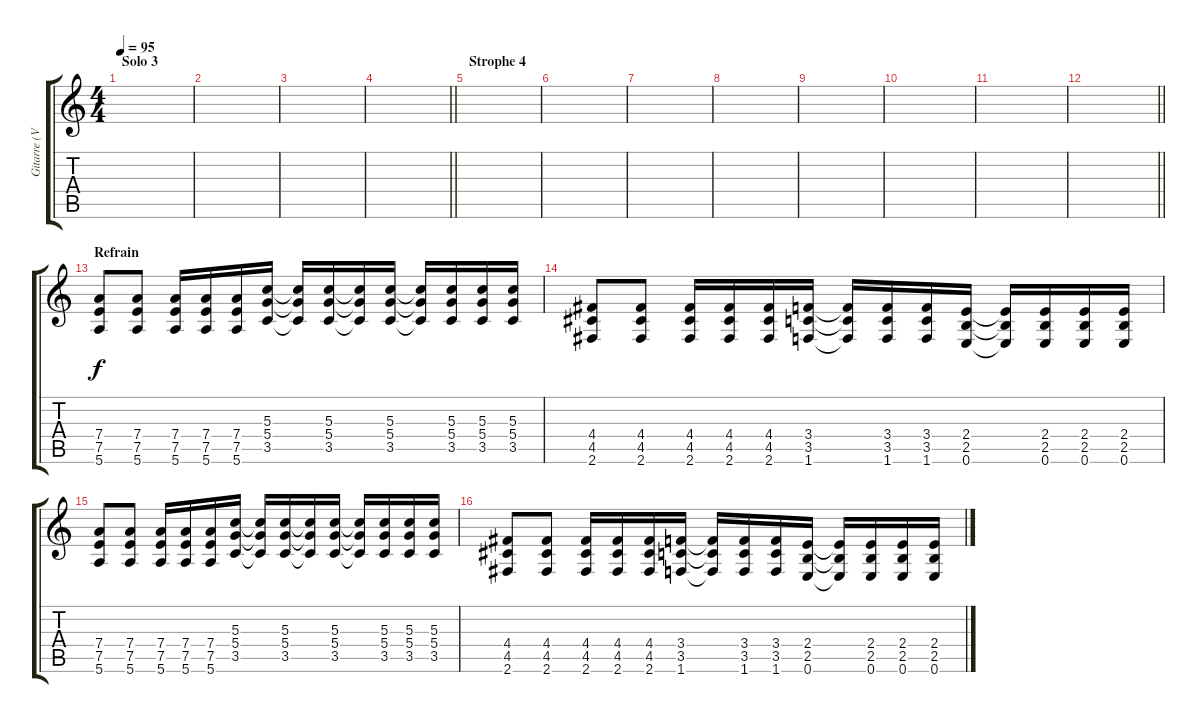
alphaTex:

\track ("Gitarre (Verzerrt)" "Gitarre (V") {instrument distortionguitar}
\staff {score tabs}
\tuning (E4 B3 G3 D3 A2 E2) {hide}
\ts (4 4)
\section ("" "Solo 3")
\tempo 95
\clef g2
\ks c
|
|
|
\barLineRight lightlight
|
\section ("" "Strophe 4")
|
|
|
|
|
|
|
\barLineRight lightlight
|
\section ("" "Refrain")
(7.4 7.5 5.6).8 (7.4 7.5 5.6).8 (7.4 7.5 5.6).16 (7.4 7.5 5.6).16 (7.4 7.5 5.6).16 (5.3 5.4 3.5).16 (5.3{t} 5.4{t} 3.5{t}).16 (5.3 5.4 3.5).16 (5.3{t} 5.4{t} 3.5{t}).16 (5.3 5.4 3.5).16 (5.3{t} 5.4{t} 3.5{t}).16 (5.3 5.4 3.5).16 (5.3 5.4 3.5).16 (5.3 5.4 3.5).16 |
(4.4 4.5 2.6).8 (4.4 4.5 2.6).8 (4.4 4.5 2.6).16 (4.4 4.5 2.6).16 (4.4 4.5 2.6).16 (3.4 3.5 1.6).16 (3.4{t} 3.5{t} 1.6{t}).16 (3.4 3.5 1.6).16 (3.4 3.5 1.6).16 (2.4 2.5 0.6).16 (2.4{t} 2.5{t} 0.6{t}).16 (2.4 2.5 0.6).16 (2.4 2.5 0.6).16 (2.4 2.5 0.6).16 |
(7.4 7.5 5.6).8 (7.4 7.5 5.6).8 (7.4 7.5 5.6).16 (7.4 7.5 5.6).16 (7.4 7.5 5.6).16 (5.3 5.4 3.5).16 (5.3{t} 5.4{t} 3.5{t}).16 (5.3 5.4 3.5).16 (5.3{t} 5.4{t} 3.5{t}).16 (5.3 5.4 3.5).16 (5.3{t} 5.4{t} 3.5{t}).16 (5.3 5.4 3.5).16 (5.3 5.4 3.5).16 (5.3 5.4 3.5).16 |
(4.4 4.5 2.6).8 (4.4 4.5 2.6).8 (4.4 4.5 2.6).16 (4.4 4.5 2.6).16 (4.4 4.5 2.6).16 (3.4 3.5 1.6).16 (3.4{t} 3.5{t} 1.6{t}).16 (3.4 3.5 1.6).16 (3.4 3.5 1.6).16 (2.4 2.5 0.6).16 (2.4{t} 2.5{t} 0.6{t}).16 (2.4 2.5 0.6).16 (2.4 2.5 0.6).16 (2.4 2.5 0.6).16
